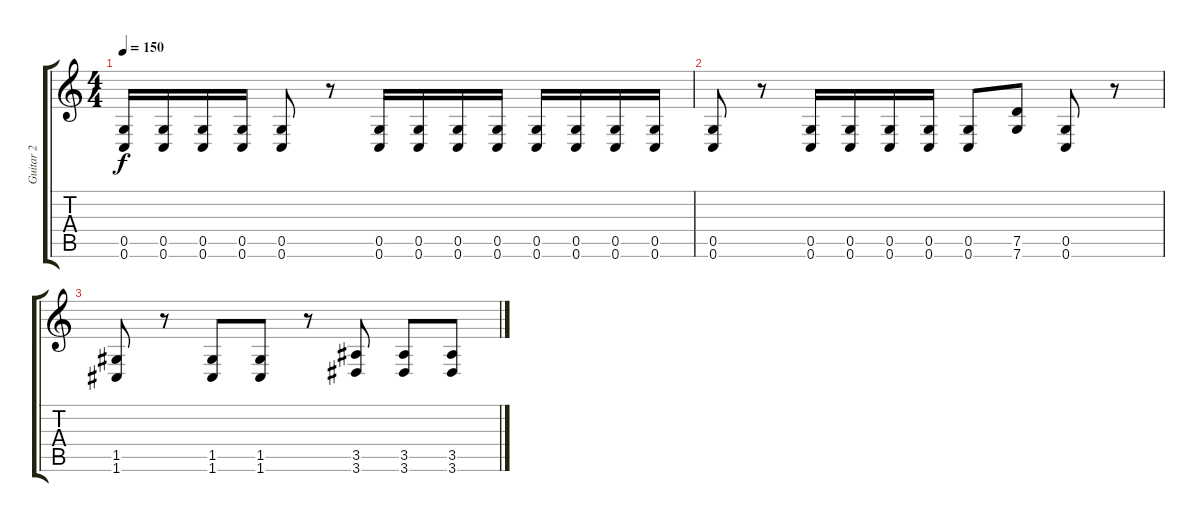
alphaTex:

\track ("Guitar 2" "Guitar 2") {instrument overdrivenguitar}
\staff {score tabs}
\tuning (D4 A3 F3 C3 G2 C2) {hide}
\ts (4 4)
\tempo 150
\clef g2
\ks c
(0.5 0.6).16{dy f} (0.5 0.6).16 (0.5 0.6).16 (0.5 0.6).16 (0.5 0.6).8 r.8 (0.5 0.6).16 (0.5 0.6).16 (0.5 0.6).16 (0.5 0.6).16 (0.5 0.6).16 (0.5 0.6).16 (0.5 0.6).16 (0.5 0.6).16 |
(0.5 0.6).8 r.8 (0.5 0.6).16 (0.5 0.6).16 (0.5 0.6).16 (0.5 0.6).16 (0.5 0.6).8 (7.5 7.6).8 (0.5 0.6).8 r.8 |
(1.5 1.6).8 r.8 (1.5 1.6).8 (1.5 1.6).8 r.8 (3.5 3.6).8 (3.5 3.6).8 (3.5 3.6).8
